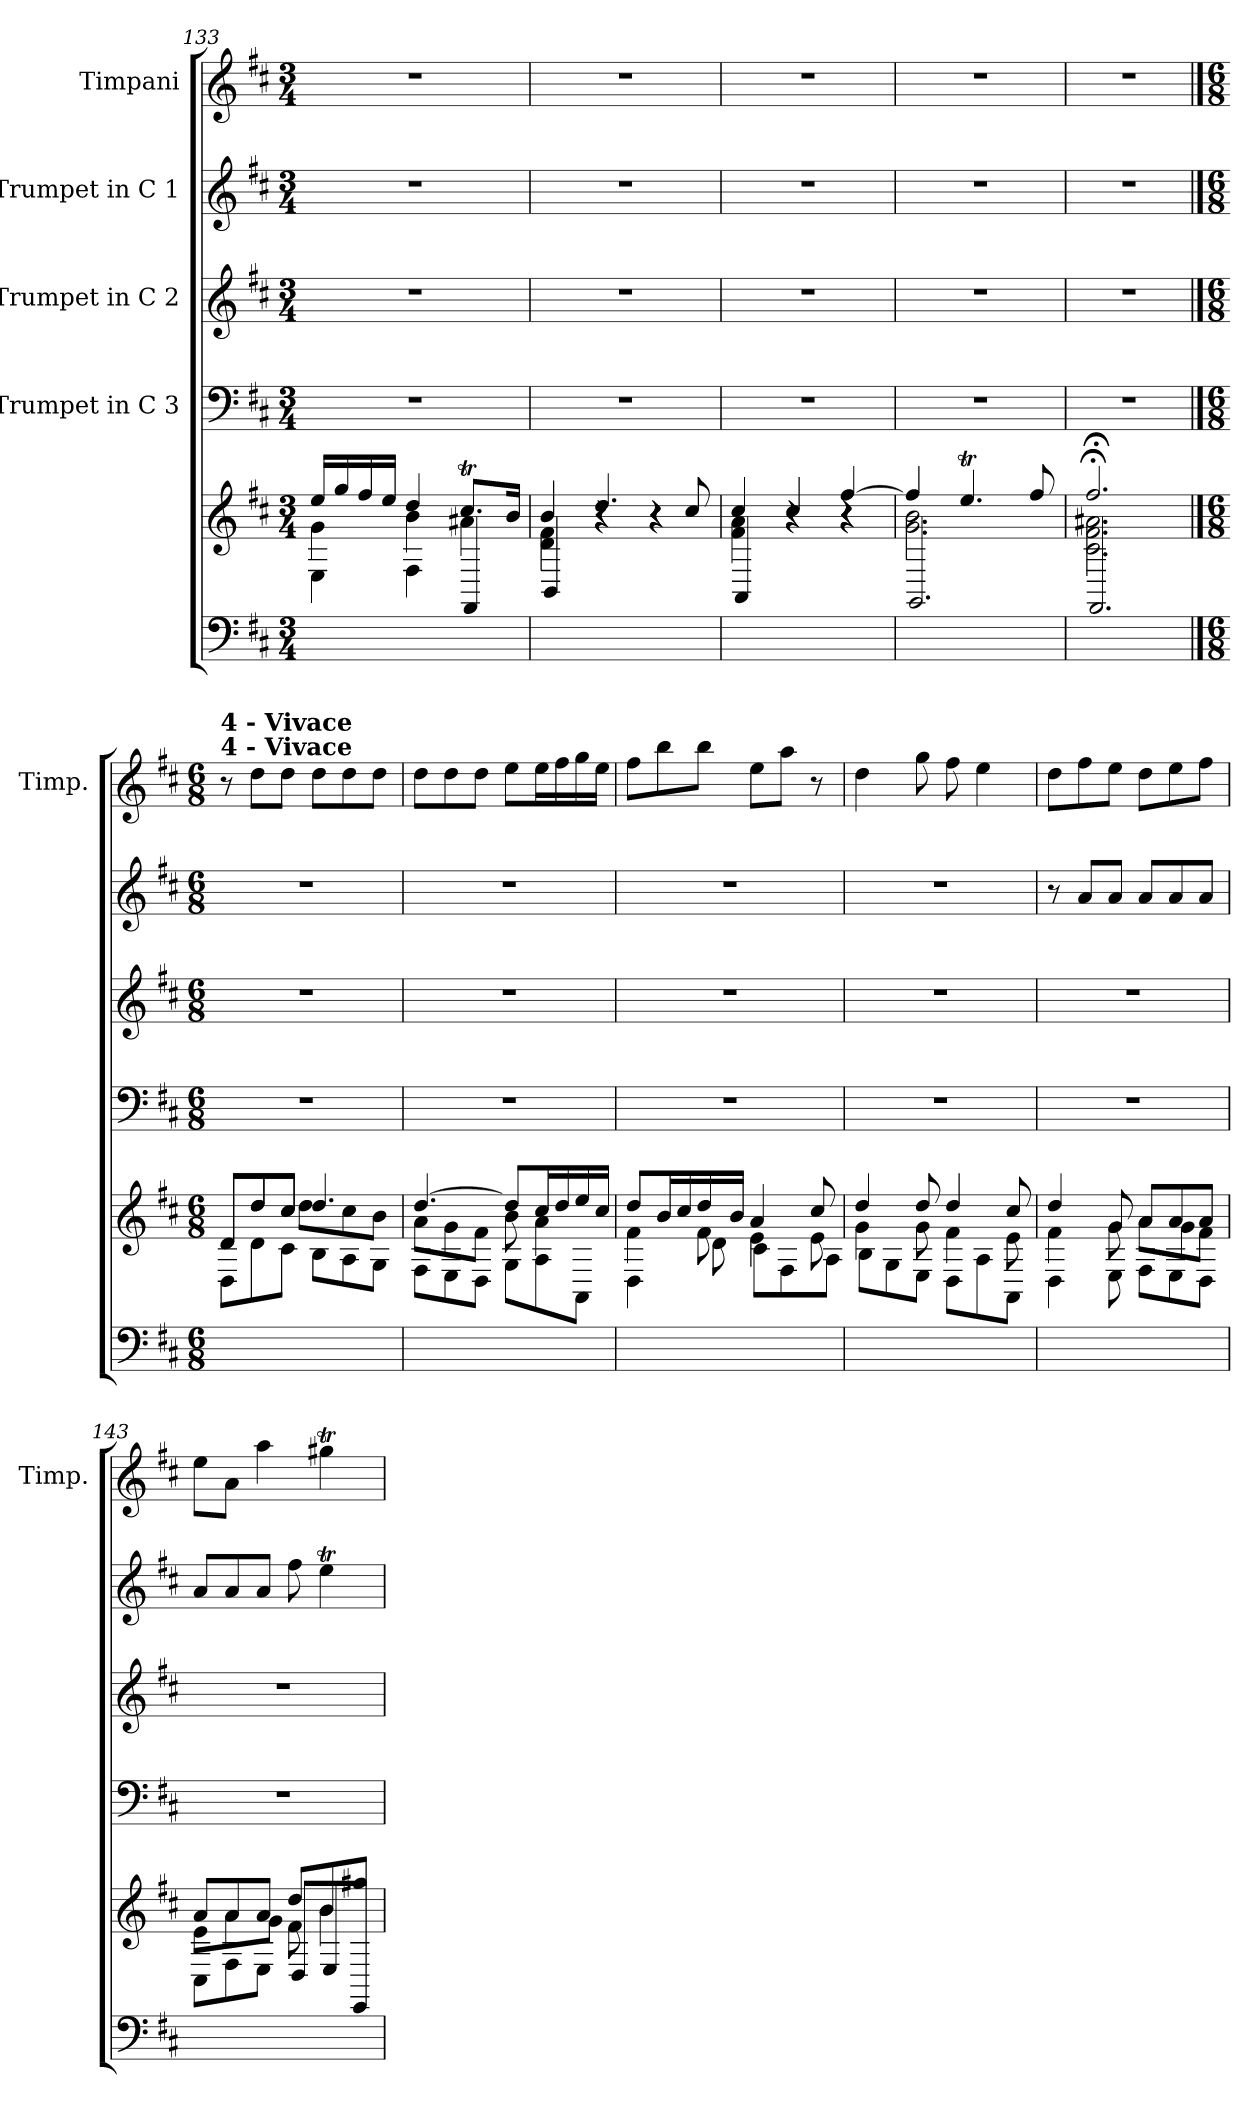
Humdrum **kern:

**kern	**kern	**kern	**kern	**kern	**kern
*part5	*part5	*part4	*part3	*part2	*part1
*staff6	*staff5	*staff4	*staff3	*staff2	*staff1
*	*	*I"Trumpet in C 3	*I"Trumpet in C 2	*I"Trumpet in C 1	*I"Timpani
*	*	*	*	*	*I'Timp.
*clefF4	*clefG2	*clefF4	*clefG2	*clefG2	*clefG2
*k[f#c#]	*k[f#c#]	*k[f#c#]	*k[f#c#]	*k[f#c#]	*k[f#c#]
*	*D:	*D:	*D:	*D:	*D:
*M3/4	*M3/4	*M3/4	*M3/4	*M3/4	*M3/4
=133	=133	=133	=133	=133	=133
*	*^	*	*	*	*
*	*	*^	*	*	*	*
2.ryy	16ee/LL	4g\	4E\	2.r	2.r	2.r	2.r
.	16gg/	.	.	.	.	.	.
.	16ff#/	.	.	.	.	.	.
.	16ee/JJ	.	.	.	.	.	.
.	4dd/	4b\	4F#\	.	.	.	.
.	8.cc#t/L	4a#\	4FF#/	.	.	.	.
.	16b/Jk	.	.	.	.	.	.
=134	=134	=134	=134	=134	=134	=134	=134
2.ryy	4b/	4d\ 4f#\	4BB/	2.r	2.r	2.r	2.r
.	4.dd/	4r	4r	.	.	.	.
.	.	4r	4r	.	.	.	.
.	8cc#/	.	.	.	.	.	.
=135	=135	=135	=135	=135	=135	=135	=135
2.ryy	4cc#/	4f#\ 4a\	4AA/	2.r	2.r	2.r	2.r
.	4cc#/	4r	4r	.	.	.	.
.	[4ff#/	4r	4r	.	.	.	.
=136	=136	=136	=136	=136	=136	=136	=136
2.ryy	4ff#/]	2.g\ 2.b\	2.GG/	2.r	2.r	2.r	2.r
.	4.eeT/	.	.	.	.	.	.
.	8ff#/	.	.	.	.	.	.
=137	=137	=137	=137	=137	=137	=137	=137
2.ryy	2.ff#;</	2.c#\ 2.f#\ 2.a#\	2.FF#;</	2.r	2.r	2.r	2.r
==138	==138	==138	==138	==138	==138	==138	==138
*M6/8	*M6/8	*	*	*M6/8	*M6/8	*M6/8	*M6/8
!	!	!	!	!	!	!	!LO:TX:a:B:t=4 - Vivace
!	!	!	!	!	!	!	!LO:TX:a:B:t=4 - Vivace
2.ryy	8d/L	8d/L	8D\L	2.r	2.r	2.r	8r
.	8dd/	8dd/	8d\	.	.	.	8dd\L
.	8cc#/J	8cc#/J	8c#\J	.	.	.	8dd\J
.	4.dd/	8dd\L	8B\L	.	.	.	8dd\L
.	.	8cc#\	8A\	.	.	.	8dd\
.	.	8b\J	8G\J	.	.	.	8dd\J
!!LO:LB:g=z
=139	=139	=139	=139	=139	=139	=139	=139
2.ryy	[4.dd/	8a\L	8F#\L	2.r	2.r	2.r	8dd\L
.	.	8g\	8E\	.	.	.	8dd\
.	.	8f#\J	8D\J	.	.	.	8dd\J
.	8dd/L]	8b\	8G\L	.	.	.	8ee\L
.	16cc#/L	4a\	8A\	.	.	.	16ee\L
.	16dd/	.	.	.	.	.	16ff#\
.	16ee/	.	8AA\J	.	.	.	16gg\
.	16cc#/JJ	.	.	.	.	.	16ee\JJ
=140	=140	=140	=140	=140	=140	=140	=140
2.ryy	8dd/L	4f#\	4D\	2.r	2.r	2.r	8ff#\L
.	16b/L	.	.	.	.	.	8bb\
.	16cc#/	.	.	.	.	.	.
.	16dd/	8f#\	8d\	.	.	.	8bb\J
.	16b/JJ	.	.	.	.	.	.
.	4a/	4e\	8c#\L	.	.	.	8ee\L
.	.	.	8F#\	.	.	.	8aa\J
.	8cc#/	8e\	8A\J	.	.	.	8r
=141	=141	=141	=141	=141	=141	=141	=141
2.ryy	4dd/	4g\	8B\L	2.r	2.r	2.r	4dd\
.	.	.	8G\	.	.	.	.
.	8dd/	8g\	8E\J	.	.	.	8gg\
.	4dd/	4f#\	8D\L	.	.	.	8ff#\
.	.	.	8A\	.	.	.	4ee\
.	8cc#/	8e\	8AA\J	.	.	.	.
=142	=142	=142	=142	=142	=142	=142	=142
2.ryy	4dd/	4f#\	4D\	2.r	2.r	8r	8dd\L
.	.	.	.	.	.	8a/L	8ff#\
.	8g/	8g\	8E\	.	.	8a/J	8ee\J
.	8a/L	8a\L	8F#\L	.	.	8a/L	8dd\L
.	8a/	8g\	8E\	.	.	8a/	8ee\
.	8a/J	8f#\J	8D\J	.	.	8a/J	8ff#\J
=143	=143	=143	=143	=143	=143	=143	=143
2.ryy	8a/L	8e\L	8C#\L	2.r	2.r	8a/L	8ee\L
.	8a/	8a\	8F#\	.	.	8a/	8a\J
.	8a/J	8g\J	8E\J	.	.	8a/J	4aa\
.	8dd/L	8f#\	8D/L	.	.	8ff#\	.
.	8b/	4b\	8E/	.	.	4eeT\	4gg#t\
.	8gg#/J	.	8EE/J	.	.	.	.
*	*v	*v	*v	*	*	*	*
=	=	=	=	=	=
*-	*-	*-	*-	*-	*-
